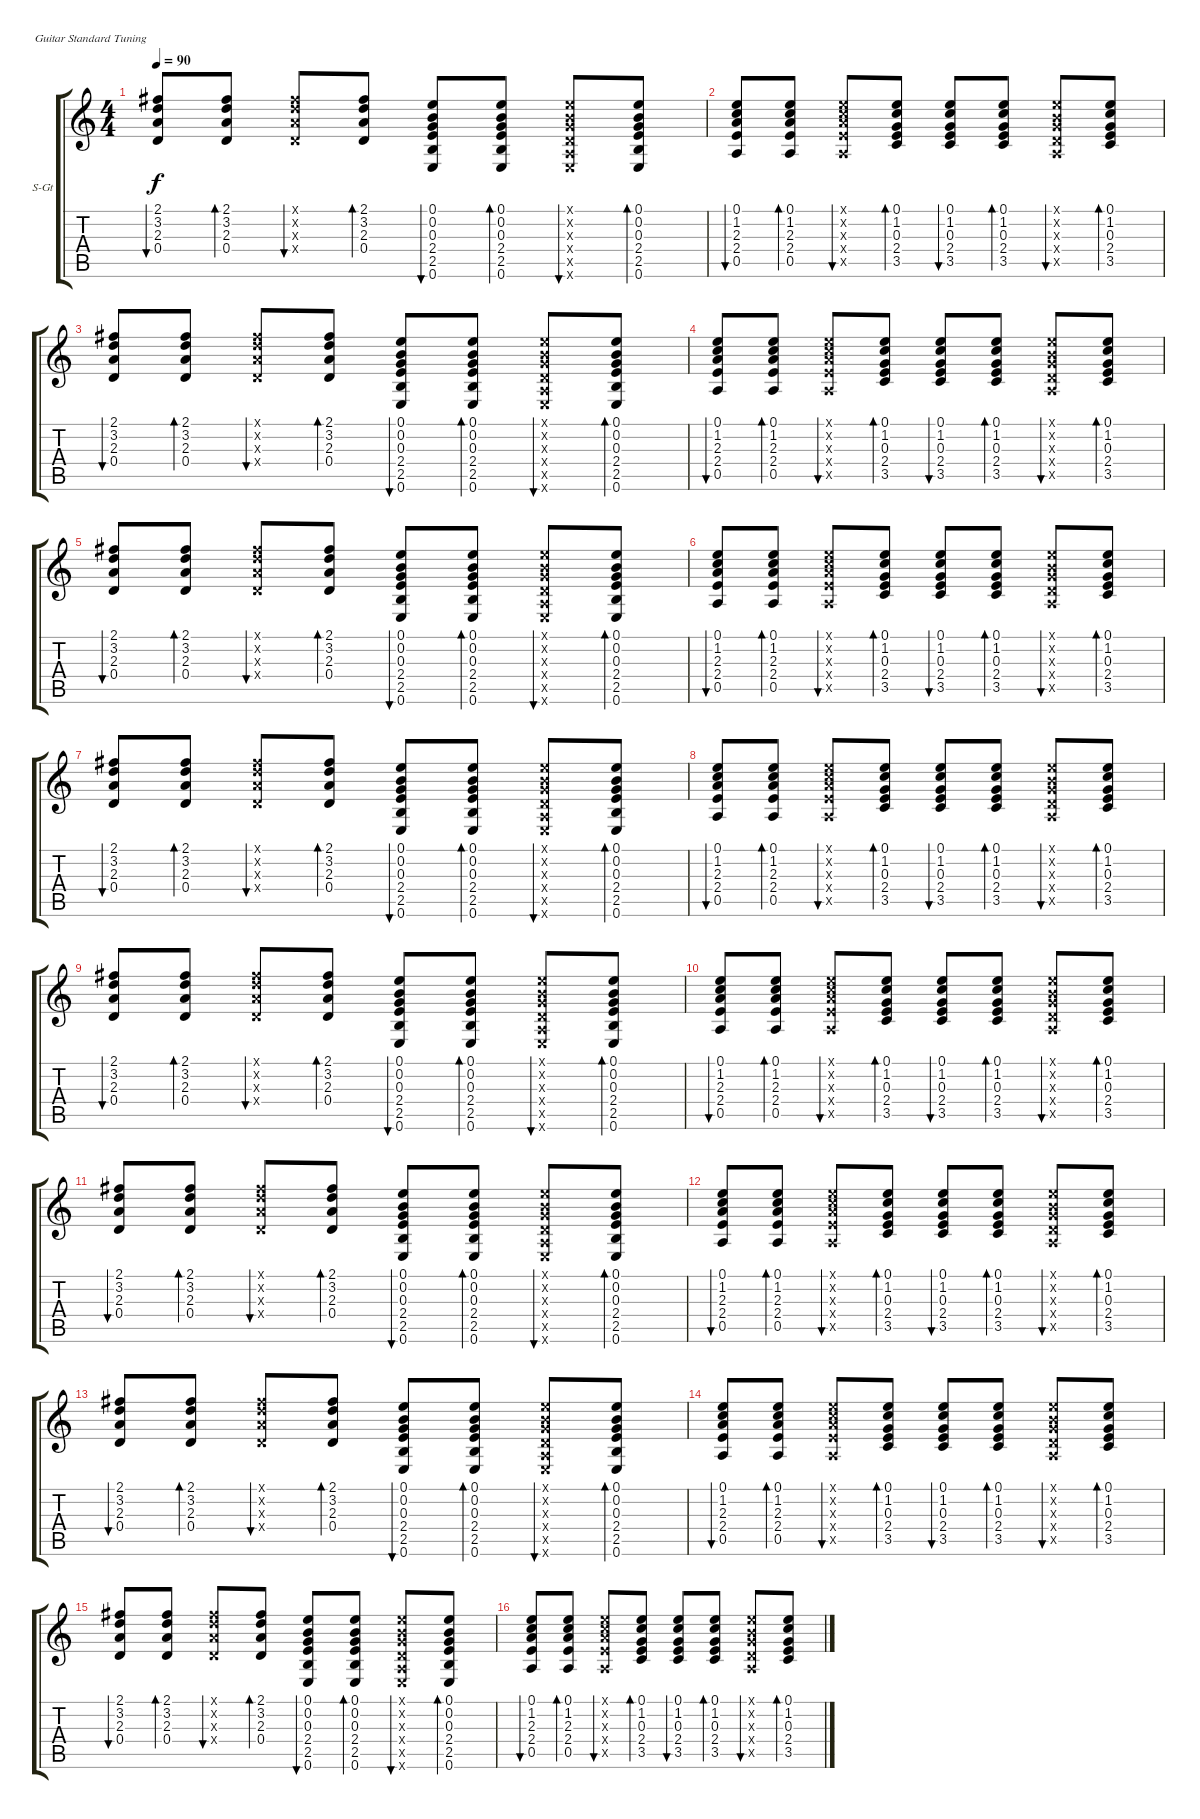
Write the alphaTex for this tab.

\bracketExtendMode groupsimilarinstruments
\firstSystemTrackNameOrientation horizontal
\otherSystemsTrackNameOrientation horizontal
\track ("Гитара 2" "S-Gt") {instrument acousticguitarsteel}
\staff {score tabs}
\tuning (E4 B3 G3 D3 A2 E2)
\ts (4 4)
\tempo 90
\clef g2
\ks c
(2.1 3.2 2.3 0.4).8{bu 30 dy f} (2.1 3.2 2.3 0.4).8{bd 30} (2.1{x} 3.2{x} 2.3{x} 0.4{x}).8{bu 30} (2.1 3.2 2.3 0.4).8{bd 30} (0.1 0.2 0.3 2.4 2.5 0.6).8{bu 30} (0.1 0.2 0.3 2.4 2.5 0.6).8{bd 30} (0.1{x} 0.2{x} 0.3{x} 0.4{x} 0.5{x} 0.6{x}).8{bu 30} (0.1 0.2 0.3 2.4 2.5 0.6).8{bd 30} |
(0.1 1.2 2.3 2.4 0.5).8{bu 30} (0.1 1.2 2.3 2.4 0.5).8{bd 30} (0.1{x} 1.2{x} 2.3{x} 2.4{x} 0.5{x}).8{bu 30} (0.1 1.2 0.3 2.4 3.5).8{bd 30} (0.1 1.2 0.3 2.4 3.5).8{bu 30} (0.1 1.2 0.3 2.4 3.5).8{bd 30} (0.1{x} 0.2{x} 0.3{x} 0.4{x} 0.5{x}).8{bu 30} (0.1 1.2 0.3 2.4 3.5).8{bd 30} |
(2.1 3.2 2.3 0.4).8{bu 30} (2.1 3.2 2.3 0.4).8{bd 30} (2.1{x} 3.2{x} 2.3{x} 0.4{x}).8{bu 30} (2.1 3.2 2.3 0.4).8{bd 30} (0.1 0.2 0.3 2.4 2.5 0.6).8{bu 30} (0.1 0.2 0.3 2.4 2.5 0.6).8{bd 30} (0.1{x} 0.2{x} 0.3{x} 0.4{x} 0.5{x} 0.6{x}).8{bu 30} (0.1 0.2 0.3 2.4 2.5 0.6).8{bd 30} |
(0.1 1.2 2.3 2.4 0.5).8{bu 30} (0.1 1.2 2.3 2.4 0.5).8{bd 30} (0.1{x} 1.2{x} 2.3{x} 2.4{x} 0.5{x}).8{bu 30} (0.1 1.2 0.3 2.4 3.5).8{bd 30} (0.1 1.2 0.3 2.4 3.5).8{bu 30} (0.1 1.2 0.3 2.4 3.5).8{bd 30} (0.1{x} 0.2{x} 0.3{x} 0.4{x} 0.5{x}).8{bu 30} (0.1 1.2 0.3 2.4 3.5).8{bd 30} |
(2.1 3.2 2.3 0.4).8{bu 30} (2.1 3.2 2.3 0.4).8{bd 30} (2.1{x} 3.2{x} 2.3{x} 0.4{x}).8{bu 30} (2.1 3.2 2.3 0.4).8{bd 30} (0.1 0.2 0.3 2.4 2.5 0.6).8{bu 30} (0.1 0.2 0.3 2.4 2.5 0.6).8{bd 30} (0.1{x} 0.2{x} 0.3{x} 0.4{x} 0.5{x} 0.6{x}).8{bu 30} (0.1 0.2 0.3 2.4 2.5 0.6).8{bd 30} |
(0.1 1.2 2.3 2.4 0.5).8{bu 30} (0.1 1.2 2.3 2.4 0.5).8{bd 30} (0.1{x} 1.2{x} 2.3{x} 2.4{x} 0.5{x}).8{bu 30} (0.1 1.2 0.3 2.4 3.5).8{bd 30} (0.1 1.2 0.3 2.4 3.5).8{bu 30} (0.1 1.2 0.3 2.4 3.5).8{bd 30} (0.1{x} 0.2{x} 0.3{x} 0.4{x} 0.5{x}).8{bu 30} (0.1 1.2 0.3 2.4 3.5).8{bd 30} |
(2.1 3.2 2.3 0.4).8{bu 30} (2.1 3.2 2.3 0.4).8{bd 30} (2.1{x} 3.2{x} 2.3{x} 0.4{x}).8{bu 30} (2.1 3.2 2.3 0.4).8{bd 30} (0.1 0.2 0.3 2.4 2.5 0.6).8{bu 30} (0.1 0.2 0.3 2.4 2.5 0.6).8{bd 30} (0.1{x} 0.2{x} 0.3{x} 0.4{x} 0.5{x} 0.6{x}).8{bu 30} (0.1 0.2 0.3 2.4 2.5 0.6).8{bd 30} |
(0.1 1.2 2.3 2.4 0.5).8{bu 30} (0.1 1.2 2.3 2.4 0.5).8{bd 30} (0.1{x} 1.2{x} 2.3{x} 2.4{x} 0.5{x}).8{bu 30} (0.1 1.2 0.3 2.4 3.5).8{bd 30} (0.1 1.2 0.3 2.4 3.5).8{bu 30} (0.1 1.2 0.3 2.4 3.5).8{bd 30} (0.1{x} 0.2{x} 0.3{x} 0.4{x} 0.5{x}).8{bu 30} (0.1 1.2 0.3 2.4 3.5).8{bd 30} |
(2.1 3.2 2.3 0.4).8{bu 30} (2.1 3.2 2.3 0.4).8{bd 30} (2.1{x} 3.2{x} 2.3{x} 0.4{x}).8{bu 30} (2.1 3.2 2.3 0.4).8{bd 30} (0.1 0.2 0.3 2.4 2.5 0.6).8{bu 30} (0.1 0.2 0.3 2.4 2.5 0.6).8{bd 30} (0.1{x} 0.2{x} 0.3{x} 0.4{x} 0.5{x} 0.6{x}).8{bu 30} (0.1 0.2 0.3 2.4 2.5 0.6).8{bd 30} |
(0.1 1.2 2.3 2.4 0.5).8{bu 30} (0.1 1.2 2.3 2.4 0.5).8{bd 30} (0.1{x} 1.2{x} 2.3{x} 2.4{x} 0.5{x}).8{bu 30} (0.1 1.2 0.3 2.4 3.5).8{bd 30} (0.1 1.2 0.3 2.4 3.5).8{bu 30} (0.1 1.2 0.3 2.4 3.5).8{bd 30} (0.1{x} 0.2{x} 0.3{x} 0.4{x} 0.5{x}).8{bu 30} (0.1 1.2 0.3 2.4 3.5).8{bd 30} |
(2.1 3.2 2.3 0.4).8{bu 30} (2.1 3.2 2.3 0.4).8{bd 30} (2.1{x} 3.2{x} 2.3{x} 0.4{x}).8{bu 30} (2.1 3.2 2.3 0.4).8{bd 30} (0.1 0.2 0.3 2.4 2.5 0.6).8{bu 30} (0.1 0.2 0.3 2.4 2.5 0.6).8{bd 30} (0.1{x} 0.2{x} 0.3{x} 0.4{x} 0.5{x} 0.6{x}).8{bu 30} (0.1 0.2 0.3 2.4 2.5 0.6).8{bd 30} |
(0.1 1.2 2.3 2.4 0.5).8{bu 30} (0.1 1.2 2.3 2.4 0.5).8{bd 30} (0.1{x} 1.2{x} 2.3{x} 2.4{x} 0.5{x}).8{bu 30} (0.1 1.2 0.3 2.4 3.5).8{bd 30} (0.1 1.2 0.3 2.4 3.5).8{bu 30} (0.1 1.2 0.3 2.4 3.5).8{bd 30} (0.1{x} 0.2{x} 0.3{x} 0.4{x} 0.5{x}).8{bu 30} (0.1 1.2 0.3 2.4 3.5).8{bd 30} |
(2.1 3.2 2.3 0.4).8{bu 30} (2.1 3.2 2.3 0.4).8{bd 30} (2.1{x} 3.2{x} 2.3{x} 0.4{x}).8{bu 30} (2.1 3.2 2.3 0.4).8{bd 30} (0.1 0.2 0.3 2.4 2.5 0.6).8{bu 30} (0.1 0.2 0.3 2.4 2.5 0.6).8{bd 30} (0.1{x} 0.2{x} 0.3{x} 0.4{x} 0.5{x} 0.6{x}).8{bu 30} (0.1 0.2 0.3 2.4 2.5 0.6).8{bd 30} |
(0.1 1.2 2.3 2.4 0.5).8{bu 30} (0.1 1.2 2.3 2.4 0.5).8{bd 30} (0.1{x} 1.2{x} 2.3{x} 2.4{x} 0.5{x}).8{bu 30} (0.1 1.2 0.3 2.4 3.5).8{bd 30} (0.1 1.2 0.3 2.4 3.5).8{bu 30} (0.1 1.2 0.3 2.4 3.5).8{bd 30} (0.1{x} 0.2{x} 0.3{x} 0.4{x} 0.5{x}).8{bu 30} (0.1 1.2 0.3 2.4 3.5).8{bd 30} |
(2.1 3.2 2.3 0.4).8{bu 30} (2.1 3.2 2.3 0.4).8{bd 30} (2.1{x} 3.2{x} 2.3{x} 0.4{x}).8{bu 30} (2.1 3.2 2.3 0.4).8{bd 30} (0.1 0.2 0.3 2.4 2.5 0.6).8{bu 30} (0.1 0.2 0.3 2.4 2.5 0.6).8{bd 30} (0.1{x} 0.2{x} 0.3{x} 0.4{x} 0.5{x} 0.6{x}).8{bu 30} (0.1 0.2 0.3 2.4 2.5 0.6).8{bd 30} |
(0.1 1.2 2.3 2.4 0.5).8{bu 30} (0.1 1.2 2.3 2.4 0.5).8{bd 30} (0.1{x} 1.2{x} 2.3{x} 2.4{x} 0.5{x}).8{bu 30} (0.1 1.2 0.3 2.4 3.5).8{bd 30} (0.1 1.2 0.3 2.4 3.5).8{bu 30} (0.1 1.2 0.3 2.4 3.5).8{bd 30} (0.1{x} 0.2{x} 0.3{x} 0.4{x} 0.5{x}).8{bu 30} (0.1 1.2 0.3 2.4 3.5).8{bd 30}
